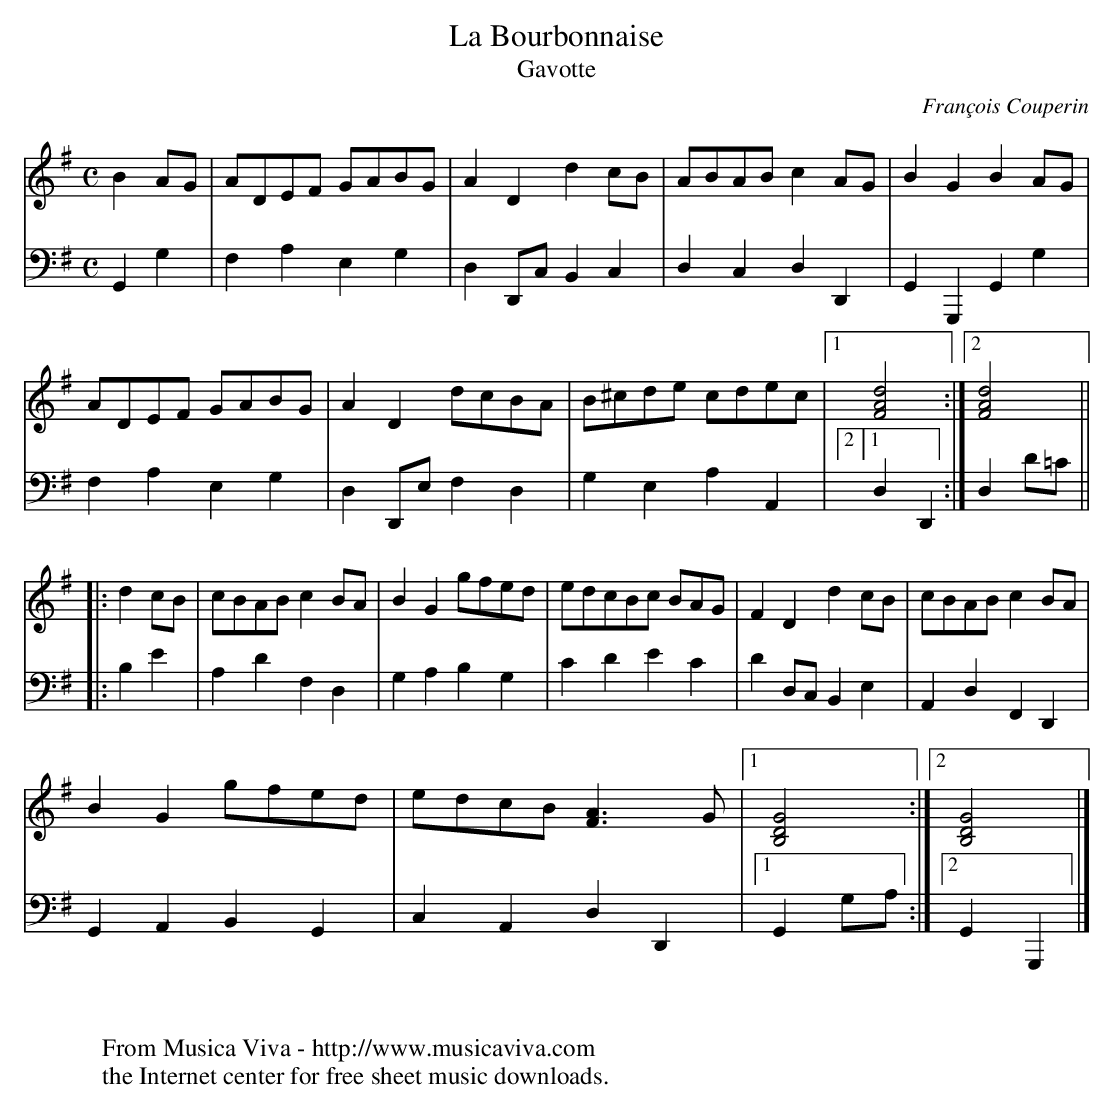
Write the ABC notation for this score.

X:1
T:La Bourbonnaise
T:Gavotte
C:Fran\ccois Couperin
V:1 Program 1 6 %Harpsichord
V:2 Program 1 6 bass %Harpsichord
M:C
L:1/8
K:G
V:1
B2AG|ADEF GABG|A2D2d2cB|ABABc2AG|B2G2B2AG|
V:2
G,,2G,2|F,2A,2E,2G,2|D,2D,,C,B,,2C,2|D,2C,2D,2D,,2|G,,2G,,,2G,,2G,2|
V:1
ADEF GABG|A2D2dcBA|B^cde cdec|[1[F4A4d4]:|[2[F4A4d4]||
V:2
F,2A,2E,2G,2|D,2D,,E,F,2D,2|G,2E,2A,2A,,2|[2[1D,2D,,2:|D,2D=C||
V:1
|:d2cB|cBABc2BA|B2G2gfed|edcBc BAG|F2D2d2cB|cBABc2BA|
V:2
|:B,2E2|A,2D2F,2D,2|G,2A,2B,2G,2|C2D2E2C2|D2D,C,B,,2E,2|A,,2D,2F,,2D,,2|
V:1
B2G2gfed|edcB[F3A3]G|[1[B,4D4G4]:|[2[B,4D4G4]|]
V:2
G,,2A,,2B,,2G,,2|C,2A,,2D,2D,,2|[1G,,2G,A,:|[2G,,2G,,,2|]
W:
W:
W:  From Musica Viva - http://www.musicaviva.com
W:  the Internet center for free sheet music downloads.
